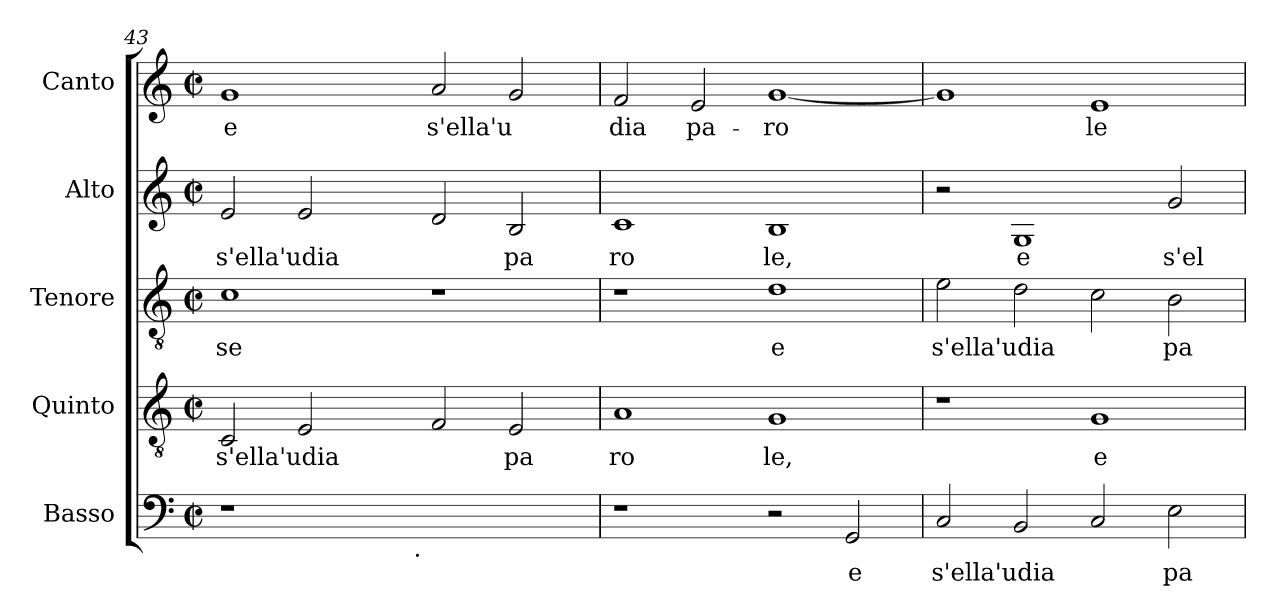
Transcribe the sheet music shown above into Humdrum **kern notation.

**kern	**text	**kern	**text	**kern	**text	**kern	**text	**kern	**text
*part5	*part5	*part4	*part4	*part3	*part3	*part2	*part2	*part1	*part1
*staff5	*staff5	*staff4	*staff4	*staff3	*staff3	*staff2	*staff2	*staff1	*staff1
*I"Basso	*	*I"Quinto	*	*I"Tenore	*	*I"Alto	*	*I"Canto	*
*clefF4	*	*clefGv2	*	*clefGv2	*	*clefG2	*	*clefG2	*
*k[]	*	*k[]	*	*k[]	*	*k[]	*	*k[]	*
*C:	*	*C:	*	*C:	*	*C:	*	*C:	*
*M2/2	*	*M2/2	*	*M2/2	*	*M2/2	*	*M2/2	*
*met(c|)	*	*met(c|)	*	*met(c|)	*	*met(c|)	*	*met(c|)	*
=43	=43	=43	=43	=43	=43	=43	=43	=43	=43
!	!	!	!LO:LY:b:cj	!	!LO:LY:b:cj	!	!LO:LY:b:cj	!	!LO:LY:b:cj
*^	*	*	*	*	*	*	*	*	*
1r	2ryy	.	2C/	s'ella'udia	1c	se	2e/	s'ella'udia	1g	e
!	!	!	!	!LO:LY:b:cj	!	!	!	!LO:LY:b:cj	!	!
.	4ryy	.	2E/	.	.	.	2e/	.	.	.
.	8ryy	.	.	.	.	.	.	.	.	.
.	16ryy	.	.	.	.	.	.	.	.	.
.	64ryy	.	.	.	.	.	.	.	.	.
!	!LO:TX:b:t=.	!	!	!	!	!	!	!	!	!
.	1ryy	.	.	.	.	.	.	.	.	.
!	!	!	!	!LO:LY:b:cj	!	!	!	!LO:LY:b:cj	!	!LO:LY:b:cj
1ryy	.	.	2F/	.	1r	.	2d/	.	2a/	s'ella'u
!	!	!	!	!LO:LY:b:cj	!	!	!	!LO:LY:b:cj	!	!LO:LY:b:cj
.	.	.	2E/	pa	.	.	2B/	pa	2g/	.
.	32.ryy	.	.	.	.	.	.	.	.	.
!!LO:LB:g=z
=44	=44	=44	=44	=44	=44	=44	=44	=44	=44	=44
!	!	!	!	!LO:LY:b:cj	!	!	!	!LO:LY:b:cj	!	!LO:LY:b:cj
*v	*v	*	*	*	*	*	*	*	*	*
1r	.	1A	ro	1r	.	1c	ro	2f/	dia
!	!	!	!	!	!	!	!	!	!LO:LY:b:cj
.	.	.	.	.	.	.	.	2e/	pa-
!	!	!	!LO:LY:b:cj	!	!LO:LY:b:cj	!	!LO:LY:b:cj	!	!LO:LY:b:cj
2r	.	1G	le,	1d	e	1B	le,	[<1g	-ro-
!	!LO:LY:b:cj	!	!	!	!	!	!	!	!
2GG/	e	.	.	.	.	.	.	.	.
=45	=45	=45	=45	=45	=45	=45	=45	=45	=45
!	!LO:LY:b:cj	!	!	!	!LO:LY:b:cj	!	!	!	!LO:LY:b:cj
2C/	s'ella'udia	1r	.	2e\	s'ella'udia	2r	.	1g]	--
!	!LO:LY:b:cj	!	!	!	!LO:LY:b:cj	!	!LO:LY:b:cj	!	!
2BB/	.	.	.	2d\	.	1G	e	.	.
!	!LO:LY:b:cj	!	!LO:LY:b:cj	!	!LO:LY:b:cj	!	!	!	!LO:LY:b:cj
2C/	.	1G	e	2c\	.	.	.	1e	-le
!	!LO:LY:b:cj	!	!	!	!LO:LY:b:cj	!	!LO:LY:b:cj	!	!
2E\	pa	.	.	2B\	pa	2g/	s'el	.	.
=	=	=	=	=	=	=	=	=	=
*-	*-	*-	*-	*-	*-	*-	*-	*-	*-
